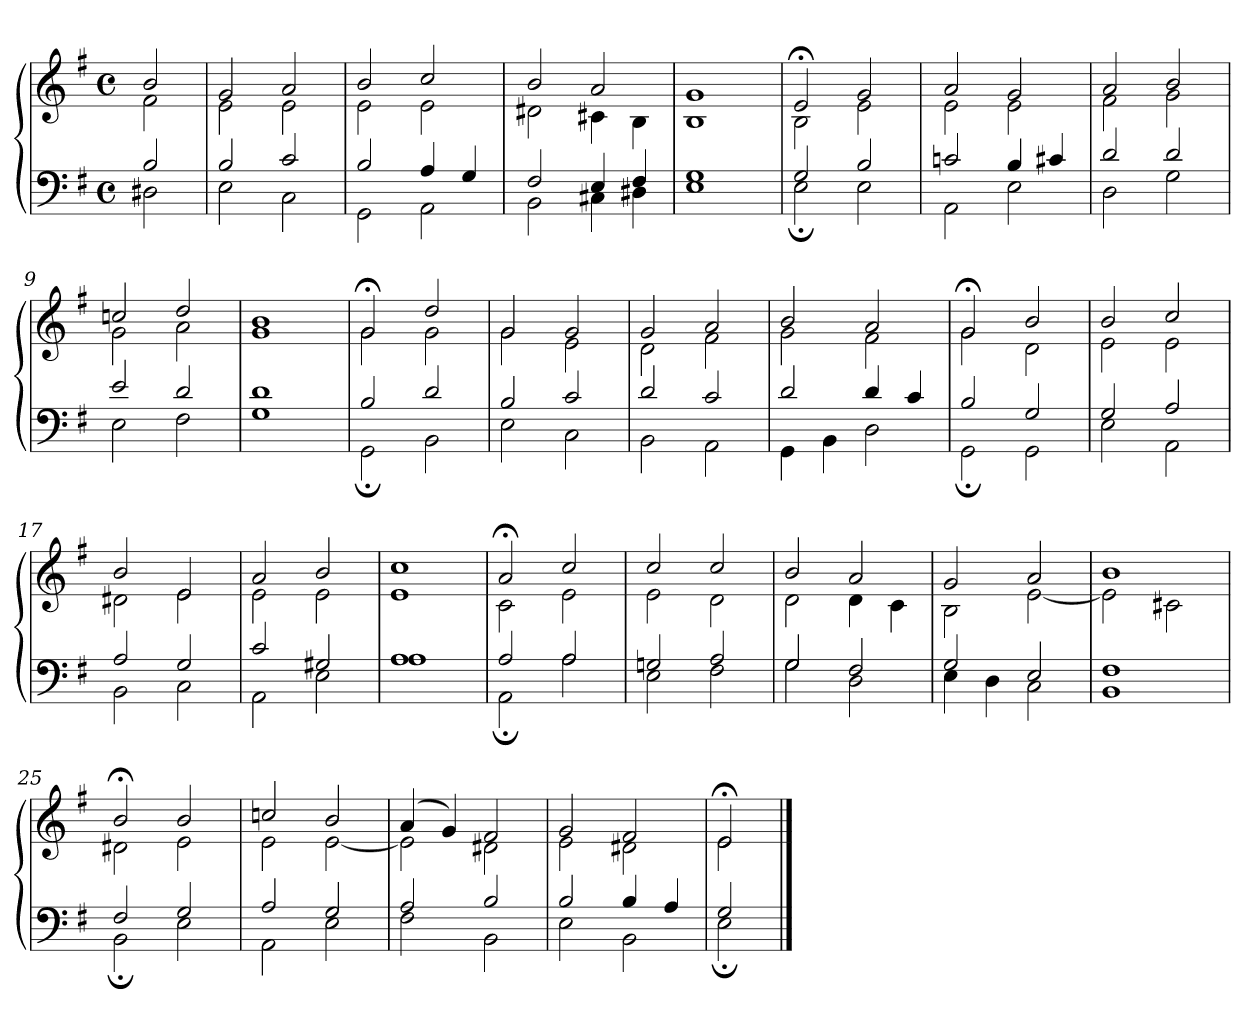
**kern	**kern
*part1	*part1
*staff2	*staff1
*clefF4	*clefG2
*k[f#]	*k[f#]
*M4/4	*M4/4
*met(c)	*met(c)
=1	=1
*^	*^
2B	2D#X	2b	2f#
=2	=2	=2	=2
2B	2E	2g	2e
2c	2C	2a	2e
=3	=3	=3	=3
2B	2GG	2b	2e
4A	2AA	2cc	2e
4G	.	.	.
=4	=4	=4	=4
2F#	2BB	2b	2d#X
4E	4C#X	2a	4c#X
4F#	4D#X	.	4B
=5	=5	=5	=5
1G	1E	1g	1B
=6	=6	=6	=6
2G	2E;	2e;<	2B
2B	2E	2g	2e
=7	=7	=7	=7
2cn	2AA	2a	2e
4B	2E	2g	2e
4c#X	.	.	.
=8	=8	=8	=8
2d	2D	2a	2f#
2d	2G	2b	2g
=9	=9	=9	=9
2e	2E	2ccn	2g
2d	2F#	2dd	2a
=10	=10	=10	=10
1d	1G	1b	1g
!!LO:LB:g=z	!!
=11	=11	=11	=11
2B	2GG;	2g;<	2g
2d	2BB	2dd	2g
=12	=12	=12	=12
2B	2E	2g	2g
2c	2C	2g	2e
=13	=13	=13	=13
2d	2BB	2g	2d
2c	2AA	2a	2f#
=14	=14	=14	=14
2d	4GG	2b	2g
.	4BB	.	.
4d	2D	2a	2f#
4c	.	.	.
=15	=15	=15	=15
2B	2GG;	2g;<	2g
2G	2GG	2b	2d
=16	=16	=16	=16
2G	2E	2b	2e
2A	2AA	2cc	2e
=17	=17	=17	=17
2A	2BB	2b	2d#X
2G	2C	2e	2e
=18	=18	=18	=18
2c	2AA	2a	2e
2G#X	2E	2b	2e
=19	=19	=19	=19
1A	1A	1cc	1e
=20	=20	=20	=20
2A	2AA;	2a;<	2c
2A	2A	2cc	2e
!!LO:LB:g=z	!!
=21	=21	=21	=21
2Gn	2E	2cc	2e
2A	2F#	2cc	2d
=22	=22	=22	=22
2G	2G	2b	2d
2F#	2D	2a	4d
.	.	.	4c
=23	=23	=23	=23
2G	4E	2g	2B
.	4D	.	.
2E	2C	2a	[2e
=24	=24	=24	=24
1F#	1BB	1b	2e]
.	.	.	2c#X
=25	=25	=25	=25
2F#	2BB;	2b;<	2d#X
2G	2E	2b	2e
=26	=26	=26	=26
2A	2AA	2ccn	2e
2G	2E	2b	[2e
=27	=27	=27	=27
2A	2F#	(4a	2e]
.	.	4g)	.
2B	2BB	2f#	2d#X
=28	=28	=28	=28
2B	2E	2g	2e
4B	2BB	2f#	2d#X
4A	.	.	.
=29	=29	=29	=29
2G	2E;	2e;<	2e
*v	*v	*	*
*	*v	*v
==	==
*-	*-
